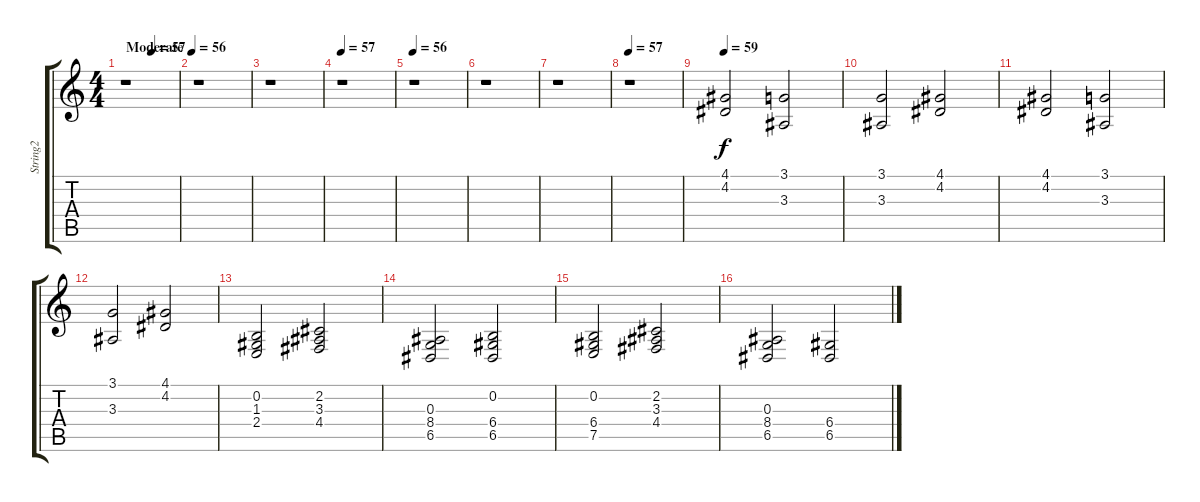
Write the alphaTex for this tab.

\track ("String2" "String2") {instrument stringensemble1}
\staff {score tabs}
\tuning (E4 B3 G3 D3 A2 E2) {hide}
\ts (4 4)
\tempo (56 "Moderate")
\tempo (57 0.5)
\tempo (56 "Moderate")
\clef g2
\ks c
r.1{dy f instrument stringensemble1} |
r.1 |
r.1 |
\tempo 57
r.1 |
\tempo 56
r.1 |
r.1 |
r.1 |
\tempo 57
r.1 |
\tempo 59
(4.1 4.2).2{volume 8 balance 8} (3.1 3.3).2 |
(3.1 3.3).2 (4.1 4.2).2 |
(4.1 4.2).2 (3.1 3.3).2 |
(3.1 3.3).2 (4.1 4.2).2 |
(0.2 1.3 2.4).2 (2.2 3.3 4.4).2 |
(0.3 8.4 6.5).2 (0.2 6.4 6.5).2 |
(0.2 6.4 7.5).2 (2.2 3.3 4.4).2 |
(0.3 8.4 6.5).2 (6.4 6.5).2
